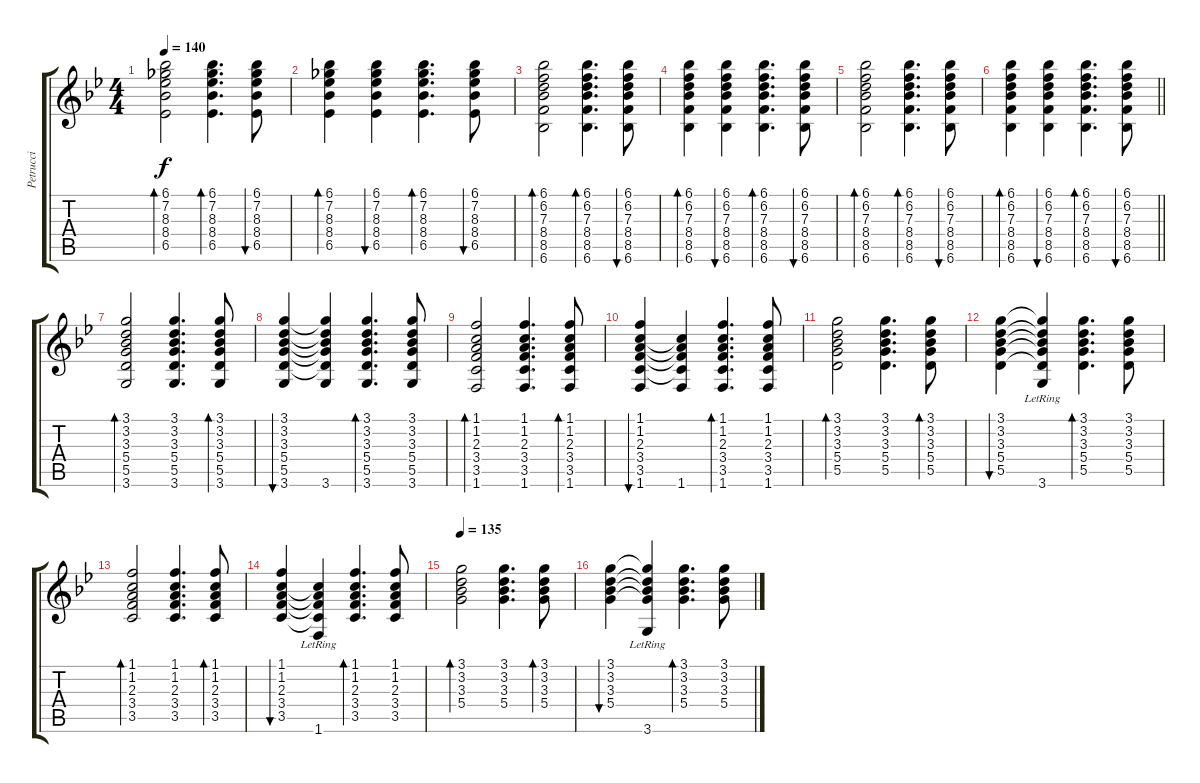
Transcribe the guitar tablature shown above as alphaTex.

\track ("Petrucci" "Petrucci") {instrument acousticguitarsteel}
\staff {score tabs}
\tuning (E4 B3 G3 D3 A2 E2) {hide}
\ts (4 4)
\tempo 140
\clef g2
\ks bb
(6.1 7.2 8.3 8.4 6.5).2{bd 60 dy f} (6.1 7.2 8.3 8.4 6.5).4{d bd 60} (6.1 7.2 8.3 8.4 6.5).8{bu 60} |
(6.1 7.2 8.3 8.4 6.5).4{bd 60} (6.1 7.2 8.3 8.4 6.5).4{bu 60} (6.1 7.2 8.3 8.4 6.5).4{d bd 60} (6.1 7.2 8.3 8.4 6.5).8{bu 60} |
(6.1 6.2 7.3 8.4 8.5 6.6).2{bd 60 volume 8} (6.1 6.2 7.3 8.4 8.5 6.6).4{d bd 60} (6.1 6.2 7.3 8.4 8.5 6.6).8{bu 60} |
(6.1 6.2 7.3 8.4 8.5 6.6).4{bd 60} (6.1 6.2 7.3 8.4 8.5 6.6).4{bu 60} (6.1 6.2 7.3 8.4 8.5 6.6).4{d bd 60} (6.1 6.2 7.3 8.4 8.5 6.6).8{bu 60} |
(6.1 6.2 7.3 8.4 8.5 6.6).2{bd 60} (6.1 6.2 7.3 8.4 8.5 6.6).4{d bd 60} (6.1 6.2 7.3 8.4 8.5 6.6).8{bu 60} |
\barLineRight lightlight
(6.1 6.2 7.3 8.4 8.5 6.6).4{bd 60} (6.1 6.2 7.3 8.4 8.5 6.6).4{bu 60} (6.1 6.2 7.3 8.4 8.5 6.6).4{d bd 60} (6.1 6.2 7.3 8.4 8.5 6.6).8{bu 60} |
(3.1 3.2 3.3 5.4 5.5 3.6).2{bd 120 volume 8} (3.1 3.2 3.3 5.4 5.5 3.6).4{d} (3.1 3.2 3.3 5.4 5.5 3.6).8{bd 60} |
(3.1 3.2 3.3 5.4 5.5 3.6).4{bu 60} (3.1{t} 3.2{t} 3.3{t} 5.4{t} 5.5{t} 3.6).4 (3.1 3.2 3.3 5.4 5.5 3.6).4{d bd 60} (3.1 3.2 3.3 5.4 5.5 3.6).8 |
(1.1 1.2 2.3 3.4 3.5 1.6).2{bd 120} (1.1 1.2 2.3 3.4 3.5 1.6).4{d} (1.1 1.2 2.3 3.4 3.5 1.6).8{bd 60} |
(1.1 1.2 2.3 3.4 3.5 1.6).4{bu 60} (1.2{t} 2.3{t} 3.4{t} 3.5{t} 1.6).4 (1.1 1.2 2.3 3.4 3.5 1.6).4{d bd 60} (1.1 1.2 2.3 3.4 3.5 1.6).8 |
(3.1 3.2 3.3 5.4 5.5).2{bd 120} (3.1 3.2 3.3 5.4 5.5).4{d} (3.1 3.2 3.3 5.4 5.5).8{bd 60} |
(3.1 3.2 3.3 5.4 5.5).4{bu 60} (3.1{t} 3.2{t} 3.3{t} 5.4{t} 5.5{t} 3.6{lr}).4 (3.1 3.2 3.3 5.4 5.5).4{d bd 60} (3.1 3.2 3.3 5.4 5.5).8 |
(1.1 1.2 2.3 3.4 3.5).2{bd 120} (1.1 1.2 2.3 3.4 3.5).4{d} (1.1 1.2 2.3 3.4 3.5).8{bd 60} |
(1.1 1.2 2.3 3.4 3.5).4{bu 60} (1.2{t} 2.3{t} 3.4{t} 3.5{t} 1.6{lr}).4 (1.1 1.2 2.3 3.4 3.5).4{d bd 60} (1.1 1.2 2.3 3.4 3.5).8 |
\tempo 135
(3.1 3.2 3.3 5.4).2{bd 120} (3.1 3.2 3.3 5.4).4{d} (3.1 3.2 3.3 5.4).8{bd 60} |
(3.1 3.2 3.3 5.4).4{bu 60} (3.1{t} 3.2{t} 3.3{t} 5.4{t} 3.6{lr}).4 (3.1 3.2 3.3 5.4).4{d bd 60} (3.1 3.2 3.3 5.4).8
